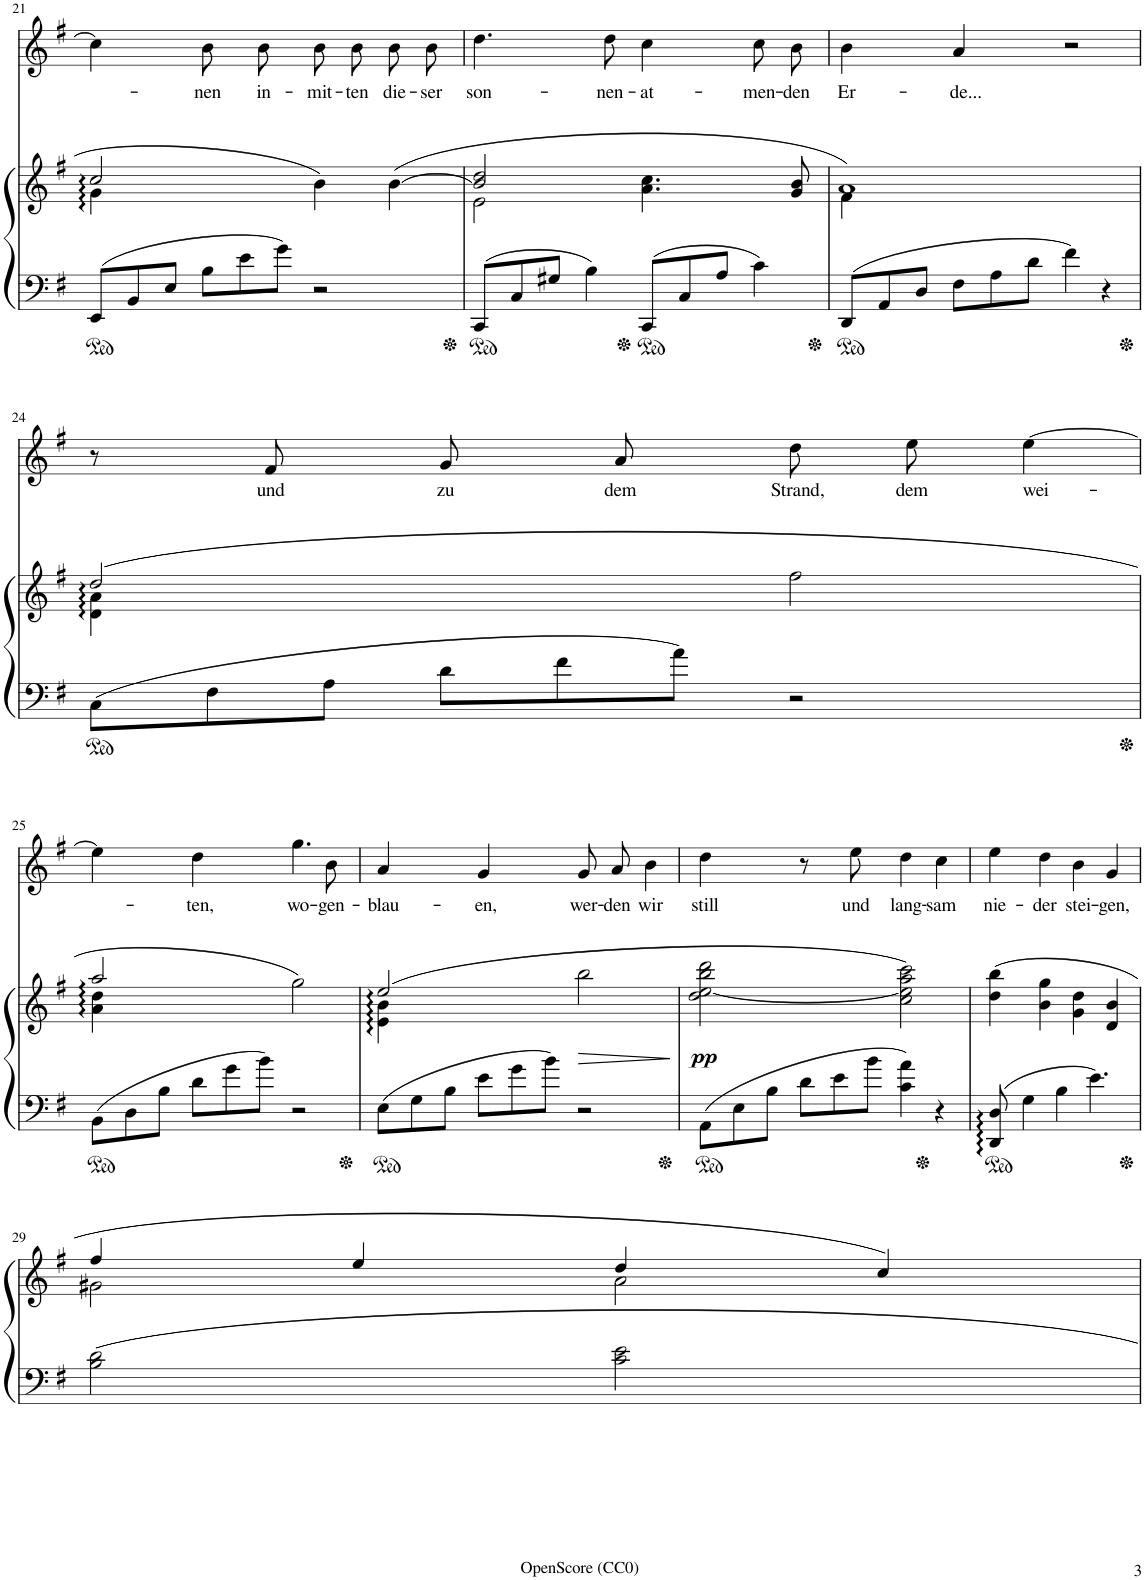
**kern	**kern	**dynam	**kern	**text
*part2	*part2	*part2	*part1	*part1
*staff3	*staff2	*staff2/3	*staff1	*staff1
*I"Piano	*	*	*I"Gesang Voice	*
*I'Pno	*	*	*	*
!!LO:PB:g=z
*clefF4	*clefG2	*	*clefG2	*
*k[f#]	*k[f#]	*	*k[f#]	*
*M4/4	*M4/4	*	*M4/4	*
*Xtuplet	*	*	*	*
=21	=21	=21	=21	=21
*	*^	*	*	*
12EE/L	2cc/	4g\	.	4cc\]	.
12BB/	.	.	.	.	.
12E/J	.	.	.	.	.
!	!	!	!	!	!LO:LY:b
12B\L	.	2.ryy	.	8b\L	-nen
12e\	.	.	.	.	.
!	!	!	!	!	!LO:LY:b
.	.	.	.	8b\J	in-
12g\J	.	.	.	.	.
!	!	!	!	!	!LO:LY:b
2r	4b\	.	.	8b\L	-mit-
!	!	!	!	!	!LO:LY:b
.	.	.	.	8b\J	-ten
!	!	!	!	!	!LO:LY:b
.	([4b\	.	.	8b\L	die-
!	!	!	!	!	!LO:LY:b
.	.	.	.	8b\J	-ser
=22	=22	=22	=22	=22	=22
!	!	!	!	!	!LO:LY:b
12CC/L	2b/] 2dd/	2e\	.	4.dd\	son-
12C/	.	.	.	.	.
12G#X/J	.	.	.	.	.
4B\	.	.	.	.	.
!	!	!	!	!	!LO:LY:b
.	.	.	.	8dd\	-nen-
!	!	!	!	!	!LO:LY:b
12CC/L	4.a\ 4.cc\	2ryy	.	4cc\	-at-
12C/	.	.	.	.	.
12A/J	.	.	.	.	.
!	!	!	!	!	!LO:LY:b
4c\	.	.	.	8cc\L	-men-
!	!	!	!	!	!LO:LY:b
.	8g/ 8b/	.	.	8b\J	-den
=23	=23	=23	=23	=23	=23
!	!	!	!	!	!LO:LY:b
12DD/L	1a)	4f#\	.	4b\	Er-
12AA/	.	.	.	.	.
12D/J	.	.	.	.	.
!	!	!	!	!	!LO:LY:b
12F#\L	.	2.ryy	.	4a/	-de...
12A\	.	.	.	.	.
12d\J	.	.	.	.	.
4f#\	.	.	.	2r	.
4r	.	.	.	.	.
!!LO:LB:g=z
=24	=24	=24	=24	=24	=24
12C\L	(2dd/	4d\ 4a\	.	8r	.
12F#\	.	.	.	.	.
!	!	!	!	!	!LO:LY:b
.	.	.	.	8f#/	und
12A\J	.	.	.	.	.
!	!	!	!	!	!LO:LY:b
12d\L	.	2.ryy	.	8g/L	zu
12f#\	.	.	.	.	.
!	!	!	!	!	!LO:LY:b
.	.	.	.	8a/J	dem
12a\J	.	.	.	.	.
!	!	!	!	!	!LO:LY:b
2r	2ff#\	.	.	8dd\L	Strand,
!	!	!	!	!	!LO:LY:b
.	.	.	.	8ee\J	dem
!	!	!	!	!	!LO:LY:b
.	.	.	.	[4ee\	wei-
!!LO:LB:g=z
=25	=25	=25	=25	=25	=25
12BB\L	2aa/	4a\ 4dd\	.	4ee\]	.
12D\	.	.	.	.	.
12B\J	.	.	.	.	.
!	!	!	!	!	!LO:LY:b
12d\L	.	2.ryy	.	4dd\	-ten,
12g\	.	.	.	.	.
12b\J	.	.	.	.	.
!	!	!	!	!	!LO:LY:b
2r	2gg\)	.	.	4.gg\	wo-
!	!	!	!	!	!LO:LY:b
.	.	.	.	8b\	-gen-
=26	=26	=26	=26	=26	=26
!	!	!	!	!	!LO:LY:b
12E\L	(2ee/	4e\ 4b\	.	4a/	-blau-
12G\	.	.	.	.	.
12B\J	.	.	.	.	.
!	!	!	!	!	!LO:LY:b
12e\L	.	2.ryy	.	4g/	-en,
12g\	.	.	.	.	.
12b\J	.	.	.	.	.
!	!	!	!LO:HP:b	!	!LO:LY:b
2r	2bb\	.	>	8g/L	wer-
!	!	!	!	!	!LO:LY:b
.	.	.	.	8a/J	-den
!	!	!	!	!	!LO:LY:b
.	.	.	.	4b\	wir
*	*v	*v	*	*	*
.	.	]	.	.
=27	=27	=27	=27	=27
!	!	!LO:DY:b	!	!LO:LY:b
12AA\L	2dd\ [2ee\ 2bb\ 2ddd\	pp	4dd\	still
12E\	.	.	.	.
12B\J	.	.	.	.
12d\L	.	.	8r	.
12e\	.	.	.	.
!	!	!	!	!LO:LY:b
.	.	.	8ee\	und
12b\J	.	.	.	.
!	!	!	!	!LO:LY:b
4c\ 4a\	2cc\ 2ee\] 2aa\ 2ccc\)	.	4dd\	lang-
!	!	!	!	!LO:LY:b
4r	.	.	4cc\	-sam
=28	=28	=28	=28	=28
!	!	!	!	!LO:LY:b
8DD/ 8D/	(4dd\ 4bb\	.	4ee\	nie-
4G\	.	.	.	.
!	!	!	!	!LO:LY:b
.	4b\ 4gg\	.	4dd\	-der
4B\	.	.	.	.
!	!	!	!	!LO:LY:b
.	4g\ 4dd\	.	4b\	stei-
4.e\	.	.	.	.
!	!	!	!	!LO:LY:b
.	4d/ 4b/	.	4g/	-gen,
!!LO:LB:g=z
=29	=29	=29	=29	=29
*	*^	*	*	*
2B\ 2d\	4ff#/	2g#X\	.	1r	.
.	4ee/	.	.	.	.
2c\ 2e\	4dd/	2a\	.	.	.
.	4cc/)	.	.	.	.
*	*v	*v	*	*	*
=	=	=	=	=
*-	*-	*-	*-	*-
